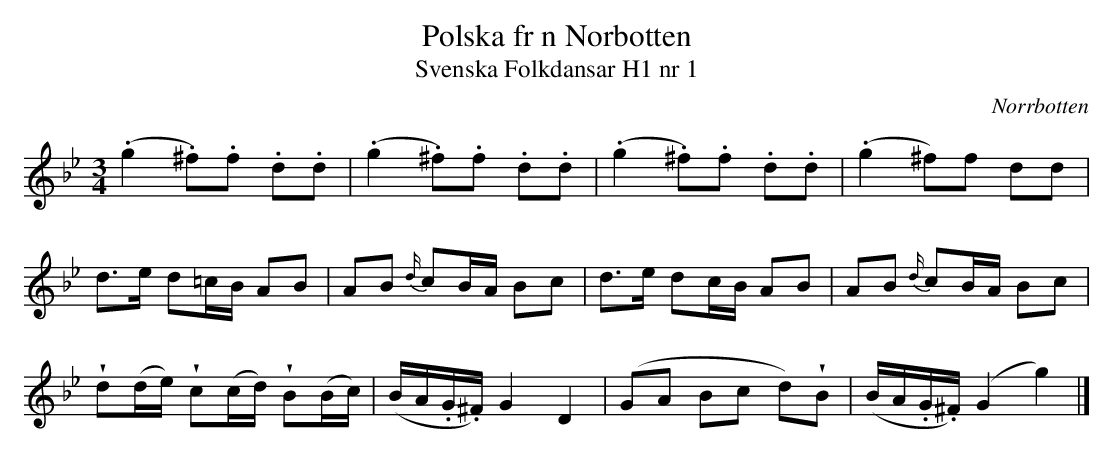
X:1
T: Polska fr n Norbotten
T: Svenska Folkdansar H1 nr 1
O: Norrbotten
U: V=wedge
M: 3/4
L: 1/16
K: Gm
(.g4 .^f2).f2 .d2.d2 | (.g4 .^f2).f2 .d2.d2 | (.g4 .^f2).f2 .d2.d2 | (.g4 ^f2)f2 d2d2 |
d2>e2 d2=cB A2B2 | A2B2 {d/}c2BA B2c2 | d2>e2 d2cB A2B2 | A2B2 {d/}c2BA B2c2 |
Vd2(de) Vc2(cd) VB2(Bc) | (BA.G.^F) G4 D4 | (G2A2 B2c2 d2)VB2 | (BA.G.^F) (G4 g4) |]
